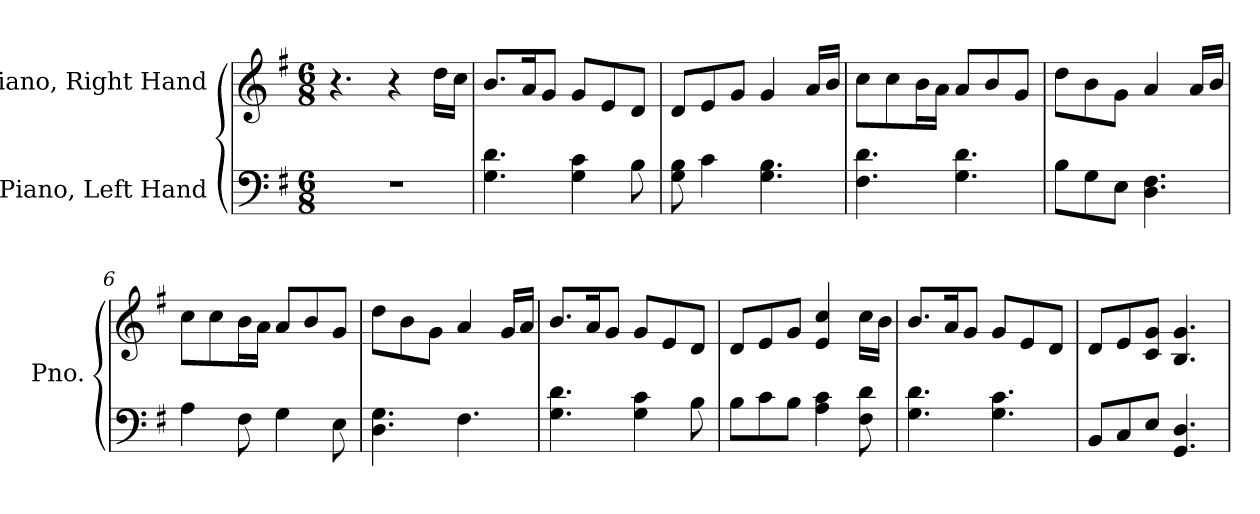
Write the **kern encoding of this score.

**kern	**kern
*part2	*part1
*staff2	*staff1
*I"Piano, Left Hand	*I"Piano, Right Hand
*I'Pno.	*I'Pno.
*clefF4	*clefG2
*k[f#]	*k[f#]
*M6/8	*M6/8
*MM65	*MM65
=1	=1
2.r	4.r
.	4r
.	16dd\LL
.	16cc\JJ
=2	=2
4.G\ 4.d\	8.b/L
.	16a/K
.	8g/J
4G\ 4c\	8g/L
.	8e/
8B\	8d/J
=3	=3
8G\ 8B\	8d/L
4c\	8e/
.	8g/J
4.G\ 4.B\	4g/
.	16a/LL
.	16b/JJ
=4	=4
4.F#\ 4.d\	8cc\L
.	8cc\
.	16b\L
.	16a\JJ
4.G\ 4.d\	8a/L
.	8b/
.	8g/J
=5	=5
8B\L	8dd\L
8G\	8b\
8E\J	8g\J
4.D\ 4.F#\	4a/
.	16a/LL
.	16b/JJ
!!LO:LB:g=z
=6	=6
4A\	8cc\L
.	8cc\
8F#\	16b\L
.	16a\JJ
4G\	8a/L
.	8b/
8E\	8g/J
=7	=7
4.D\ 4.G\	8dd\L
.	8b\
.	8g\J
4.F#\	4a/
.	16g/LL
.	16a/JJ
=8	=8
4.G\ 4.d\	8.b/L
.	16a/K
.	8g/J
4G\ 4c\	8g/L
.	8e/
8B\	8d/J
=9	=9
8B\L	8d/L
8c\	8e/
8B\J	8g/J
4A\ 4c\	4e/ 4cc/
8F#\ 8d\	16cc\LL
.	16b\JJ
=10	=10
4.G\ 4.d\	8.b/L
.	16a/K
.	8g/J
4.G\ 4.c\	8g/L
.	8e/
.	8d/J
=11	=11
8BB/L	8d/L
8C/	8e/
8E/J	8c/ 8g/J
4.GG/ 4.D/	4.B/ 4.g/
=	=
*-	*-
